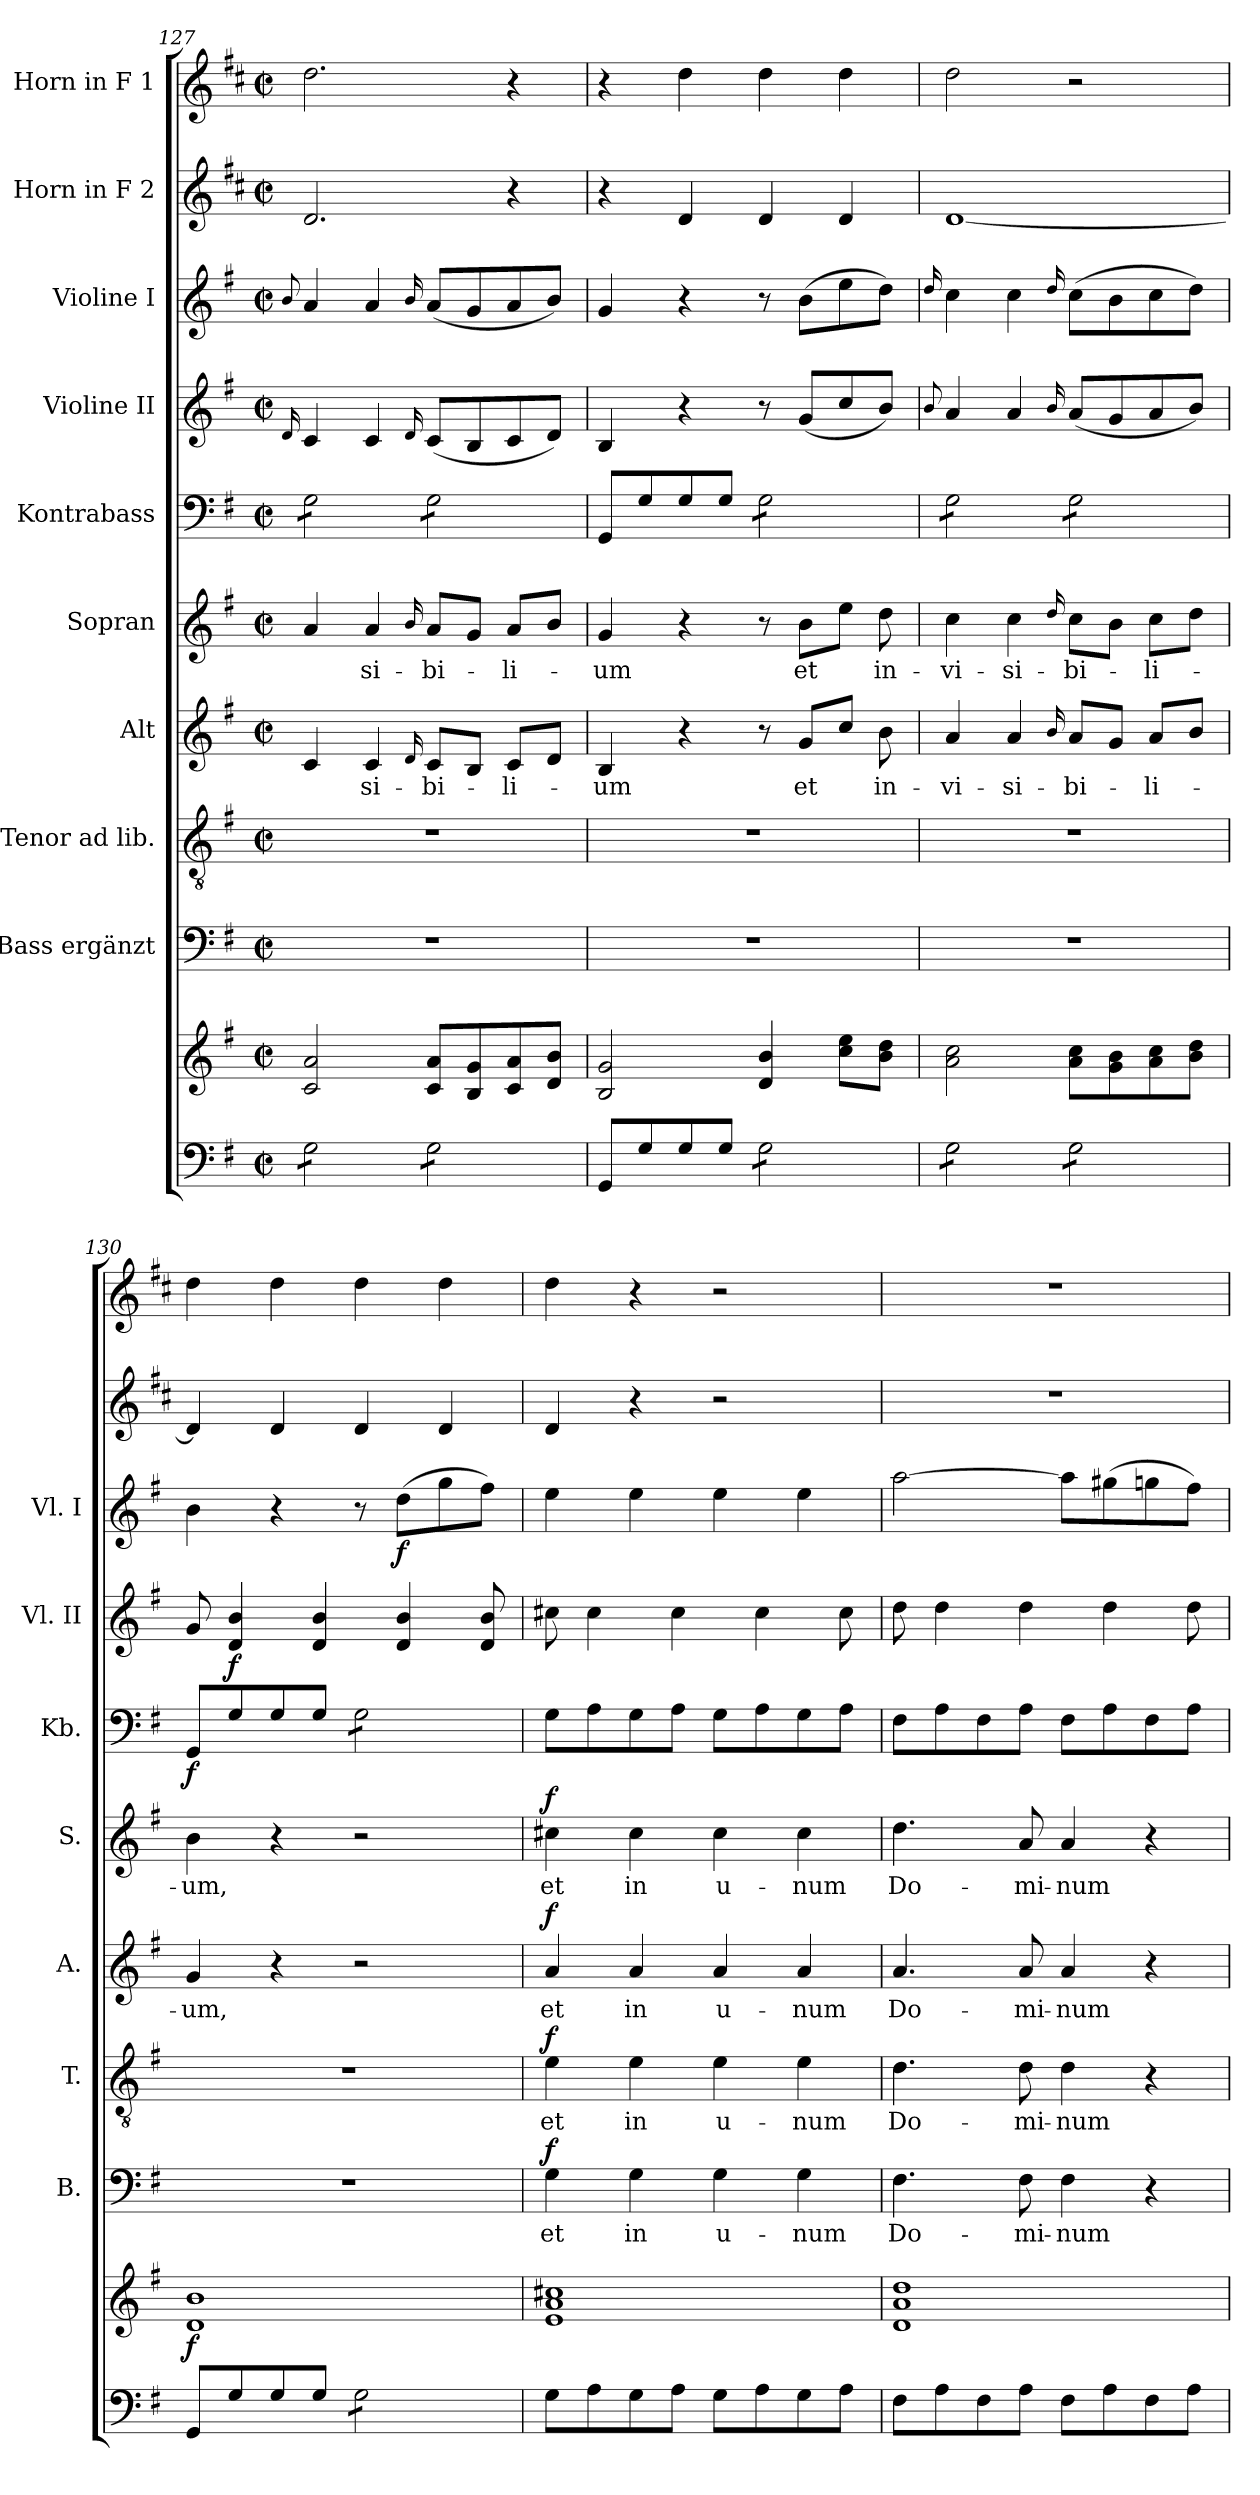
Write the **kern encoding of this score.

**kern	**kern	**dynam	**kern	**text	**dynam	**kern	**text	**dynam	**kern	**text	**dynam	**kern	**text	**dynam	**kern	**dynam	**kern	**dynam	**kern	**dynam	**kern	**kern
*part10	*part10	*part10	*part9	*part9	*part9	*part8	*part8	*part8	*part7	*part7	*part7	*part6	*part6	*part6	*part5	*part5	*part4	*part4	*part3	*part3	*part2	*part1
*staff11	*staff10	*staff10/11	*staff9	*staff9	*staff9	*staff8	*staff8	*staff8	*staff7	*staff7	*staff7	*staff6	*staff6	*staff6	*staff5	*staff5	*staff4	*staff4	*staff3	*staff3	*staff2	*staff1
*	*	*	*I"Bass ergänzt	*	*	*I"Tenor ad lib.	*	*	*I"Alt	*	*	*I"Sopran	*	*	*I"Kontrabass	*	*I"Violine II	*	*I"Violine I	*	*I"Horn in F 2	*I"Horn in F 1
*	*	*	*I'B.	*	*	*I'T.	*	*	*I'A.	*	*	*I'S.	*	*	*I'Kb.	*	*I'Vl. II	*	*I'Vl. I	*	*	*
*clefF4	*clefG2	*	*clefF4	*	*	*clefGv2	*	*	*clefG2	*	*	*clefG2	*	*	*clefF4	*	*clefG2	*	*clefG2	*	*clefG2	*clefG2
*	*	*	*	*	*	*	*	*	*	*	*	*	*	*	*ITrd7c12	*	*	*	*	*	*ITrd4c7	*ITrd4c7
*k[f#]	*k[f#]	*	*k[f#]	*	*	*k[f#]	*	*	*k[f#]	*	*	*k[f#]	*	*	*k[f#]	*	*k[f#]	*	*k[f#]	*	*k[f#]	*k[f#]
*G:	*G:	*	*G:	*	*	*G:	*	*	*G:	*	*	*G:	*	*	*G:	*	*G:	*	*G:	*	*G:	*G:
*M2/2	*M2/2	*	*M2/2	*	*	*M2/2	*	*	*M2/2	*	*	*M2/2	*	*	*M2/2	*	*M2/2	*	*M2/2	*	*M2/2	*M2/2
*met(c|)	*met(c|)	*	*met(c|)	*	*	*met(c|)	*	*	*met(c|)	*	*	*met(c|)	*	*	*met(c|)	*	*met(c|)	*	*met(c|)	*	*met(c|)	*met(c|)
=127	=127	=127	=127	=127	=127	=127	=127	=127	=127	=127	=127	=127	=127	=127	=127	=127	=127	=127	=127	=127	=127	=127
.	.	.	.	.	.	.	.	.	.	.	.	.	.	.	.	.	16qqd/	.	8qqb/	.	.	.
*tremolo	*	*	*	*	*	*	*	*	*	*	*	*	*	*	*	*	*	*	*	*	*	*
*	*	*	*	*	*	*	*	*	*	*	*	*	*	*	*tremolo	*	*	*	*	*	*	*
8G\L	2c/ 2a/	.	1r	.	.	1r	.	.	4c/	.	.	4a/	.	.	8GG\L	.	4c/	.	4a/	.	2.G/	2.g\
8G\	.	.	.	.	.	.	.	.	.	.	.	.	.	.	8GG\	.	.	.	.	.	.	.
!	!	!	!	!	!	!	!	!	!	!LO:LY:b	!	!	!LO:LY:b	!	!	!	!	!	!	!	!	!
8G\	.	.	.	.	.	.	.	.	4c/	-si-	.	4a/	-si-	.	8GG\	.	4c/	.	4a/	.	.	.
8G\J	.	.	.	.	.	.	.	.	.	.	.	.	.	.	8GG\J	.	.	.	.	.	.	.
.	.	.	.	.	.	.	.	.	16qqd/	.	.	16qqb/	.	.	.	.	16qqd/	.	16qqb/	.	.	.
!	!	!	!	!	!	!	!	!	!	!LO:LY:b	!	!	!LO:LY:b	!	!	!	!	!	!	!	!	!
8G\L	8c/ 8a/L	.	.	.	.	.	.	.	8c/L	-bi-	.	8a/L	-bi-	.	8GG\L	.	(<8c/L	.	(<8a/L	.	.	.
8G\	8B/ 8g/	.	.	.	.	.	.	.	8B/J	.	.	8g/J	.	.	8GG\	.	8B/	.	8g/	.	.	.
!	!	!	!	!	!	!	!	!	!	!LO:LY:b	!	!	!LO:LY:b	!	!	!	!	!	!	!	!	!
8G\	8c/ 8a/	.	.	.	.	.	.	.	8c/L	-li-	.	8a/L	-li-	.	8GG\	.	8c/	.	8a/	.	4r	4r
8G\J	8d/ 8b/J	.	.	.	.	.	.	.	8d/J	.	.	8b/J	.	.	8GG\J	.	8d/J)	.	8b/J)	.	.	.
*	*	*	*	*	*	*	*	*	*	*	*	*	*	*	*Xtremolo	*	*	*	*	*	*	*
*Xtremolo	*	*	*	*	*	*	*	*	*	*	*	*	*	*	*	*	*	*	*	*	*	*
!!LO:PB:g=z
=128	=128	=128	=128	=128	=128	=128	=128	=128	=128	=128	=128	=128	=128	=128	=128	=128	=128	=128	=128	=128	=128	=128
!	!	!	!	!	!	!	!	!	!	!LO:LY:b	!	!	!LO:LY:b	!	!	!	!	!	!	!	!	!
8GG/L	2B/ 2g/	.	1r	.	.	1r	.	.	4B/	-um	.	4g/	-um	.	8GGG/L	.	4B/	.	4g/	.	4r	4r
8G/	.	.	.	.	.	.	.	.	.	.	.	.	.	.	8GG/	.	.	.	.	.	.	.
8G/	.	.	.	.	.	.	.	.	4r	.	.	4r	.	.	8GG/	.	4r	.	4r	.	4G/	4g\
8G/J	.	.	.	.	.	.	.	.	.	.	.	.	.	.	8GG/J	.	.	.	.	.	.	.
*tremolo	*	*	*	*	*	*	*	*	*	*	*	*	*	*	*	*	*	*	*	*	*	*
*	*	*	*	*	*	*	*	*	*	*	*	*	*	*	*tremolo	*	*	*	*	*	*	*
8G\L	4d/ 4b/	.	.	.	.	.	.	.	8r	.	.	8r	.	.	8GG\L	.	8r	.	8r	.	4G/	4g\
!	!	!	!	!	!	!	!	!	!	!LO:LY:b	!	!	!LO:LY:b	!	!	!	!	!	!	!	!	!
8G\	.	.	.	.	.	.	.	.	8g/L	et	.	8b\L	et	.	8GG\	.	(<8g/L	.	(>8b\L	.	.	.
8G\	8cc\ 8ee\L	.	.	.	.	.	.	.	8cc/J	.	.	8ee\J	.	.	8GG\	.	8cc/	.	8ee\	.	4G/	4g\
!	!	!	!	!	!	!	!	!	!	!LO:LY:b	!	!	!LO:LY:b	!	!	!	!	!	!	!	!	!
8G\J	8b\ 8dd\J	.	.	.	.	.	.	.	8b\	in-	.	8dd\	in-	.	8GG\J	.	8b/J)	.	8dd\J)	.	.	.
=129	=129	=129	=129	=129	=129	=129	=129	=129	=129	=129	=129	=129	=129	=129	=129	=129	=129	=129	=129	=129	=129	=129
.	.	.	.	.	.	.	.	.	.	.	.	.	.	.	.	.	8qqb/	.	16qqdd/	.	.	.
!	!	!	!	!	!	!	!	!	!	!LO:LY:b	!	!	!LO:LY:b	!	!	!	!	!	!	!	!	!
8G\L	2a\ 2cc\	.	1r	.	.	1r	.	.	4a/	-vi-	.	4cc\	-vi-	.	8GG\L	.	4a/	.	4cc\	.	[1G	2g\
8G\	.	.	.	.	.	.	.	.	.	.	.	.	.	.	8GG\	.	.	.	.	.	.	.
!	!	!	!	!	!	!	!	!	!	!LO:LY:b	!	!	!LO:LY:b	!	!	!	!	!	!	!	!	!
8G\	.	.	.	.	.	.	.	.	4a/	-si-	.	4cc\	-si-	.	8GG\	.	4a/	.	4cc\	.	.	.
8G\J	.	.	.	.	.	.	.	.	.	.	.	.	.	.	8GG\J	.	.	.	.	.	.	.
.	.	.	.	.	.	.	.	.	16qqb/	.	.	16qqdd/	.	.	.	.	16qqb/	.	16qqdd/	.	.	.
!	!	!	!	!	!	!	!	!	!	!LO:LY:b	!	!	!LO:LY:b	!	!	!	!	!	!	!	!	!
8G\L	8a\ 8cc\L	.	.	.	.	.	.	.	8a/L	-bi-	.	8cc\L	-bi-	.	8GG\L	.	(<8a/L	.	(>8cc\L	.	.	2r
8G\	8g\ 8b\	.	.	.	.	.	.	.	8g/J	.	.	8b\J	.	.	8GG\	.	8g/	.	8b\	.	.	.
!	!	!	!	!	!	!	!	!	!	!LO:LY:b	!	!	!LO:LY:b	!	!	!	!	!	!	!	!	!
8G\	8a\ 8cc\	.	.	.	.	.	.	.	8a/L	-li-	.	8cc\L	-li-	.	8GG\	.	8a/	.	8cc\	.	.	.
8G\J	8b\ 8dd\J	.	.	.	.	.	.	.	8b/J	.	.	8dd\J	.	.	8GG\J	.	8b/J)	.	8dd\J)	.	.	.
*	*	*	*	*	*	*	*	*	*	*	*	*	*	*	*Xtremolo	*	*	*	*	*	*	*
*Xtremolo	*	*	*	*	*	*	*	*	*	*	*	*	*	*	*	*	*	*	*	*	*	*
=130	=130	=130	=130	=130	=130	=130	=130	=130	=130	=130	=130	=130	=130	=130	=130	=130	=130	=130	=130	=130	=130	=130
!	!	!LO:DY:a=2	!	!	!	!	!	!	!	!LO:LY:b	!	!	!LO:LY:b	!	!	!LO:DY:b	!	!	!	!	!	!
8GG/L	1d 1b	f	1r	.	.	1r	.	.	4g/	-um,	.	4b\	-um,	.	8GGG/L	f	8g/	.	4b\	.	4G/]	4g\
!	!	!	!	!	!	!	!	!	!	!	!	!	!	!	!	!	!	!LO:DY:b	!	!	!	!
8G/	.	.	.	.	.	.	.	.	.	.	.	.	.	.	8GG/	.	4d/ 4b/	f	.	.	.	.
8G/	.	.	.	.	.	.	.	.	4r	.	.	4r	.	.	8GG/	.	.	.	4r	.	4G/	4g\
8G/J	.	.	.	.	.	.	.	.	.	.	.	.	.	.	8GG/J	.	4d/ 4b/	.	.	.	.	.
*tremolo	*	*	*	*	*	*	*	*	*	*	*	*	*	*	*	*	*	*	*	*	*	*
*	*	*	*	*	*	*	*	*	*	*	*	*	*	*	*tremolo	*	*	*	*	*	*	*
8G\L	.	.	.	.	.	.	.	.	2r	.	.	2r	.	.	8GG\L	.	.	.	8r	.	4G/	4g\
!	!	!	!	!	!	!	!	!	!	!	!	!	!	!	!	!	!	!	!	!LO:DY:b	!	!
8G\	.	.	.	.	.	.	.	.	.	.	.	.	.	.	8GG\	.	4d/ 4b/	.	(>8dd\L	f	.	.
8G\	.	.	.	.	.	.	.	.	.	.	.	.	.	.	8GG\	.	.	.	8gg\	.	4G/	4g\
8G\J	.	.	.	.	.	.	.	.	.	.	.	.	.	.	8GG\J	.	8d/ 8b/	.	8ff#\J)	.	.	.
*	*	*	*	*	*	*	*	*	*	*	*	*	*	*	*Xtremolo	*	*	*	*	*	*	*
*Xtremolo	*	*	*	*	*	*	*	*	*	*	*	*	*	*	*	*	*	*	*	*	*	*
=131	=131	=131	=131	=131	=131	=131	=131	=131	=131	=131	=131	=131	=131	=131	=131	=131	=131	=131	=131	=131	=131	=131
!	!	!	!	!LO:LY:b	!LO:DY:a	!	!LO:LY:b	!LO:DY:a	!	!LO:LY:b	!LO:DY:a	!	!LO:LY:b	!LO:DY:a	!	!	!	!	!	!	!	!
8G\L	1e 1a 1cc#X	.	4G\	et	f	4e\	et	f	4a/	et	f	4cc#X\	et	f	8GG\L	.	8cc#X\	.	4ee\	.	4G/	4g\
8A\	.	.	.	.	.	.	.	.	.	.	.	.	.	.	8AA\	.	4cc#\	.	.	.	.	.
!	!	!	!	!LO:LY:b	!	!	!LO:LY:b	!	!	!LO:LY:b	!	!	!LO:LY:b	!	!	!	!	!	!	!	!	!
8G\	.	.	4G\	in	.	4e\	in	.	4a/	in	.	4cc#\	in	.	8GG\	.	.	.	4ee\	.	4r	4r
8A\J	.	.	.	.	.	.	.	.	.	.	.	.	.	.	8AA\J	.	4cc#\	.	.	.	.	.
!	!	!	!	!LO:LY:b	!	!	!LO:LY:b	!	!	!LO:LY:b	!	!	!LO:LY:b	!	!	!	!	!	!	!	!	!
8G\L	.	.	4G\	u-	.	4e\	u-	.	4a/	u-	.	4cc#\	u-	.	8GG\L	.	.	.	4ee\	.	2r	2r
8A\	.	.	.	.	.	.	.	.	.	.	.	.	.	.	8AA\	.	4cc#\	.	.	.	.	.
!	!	!	!	!LO:LY:b	!	!	!LO:LY:b	!	!	!LO:LY:b	!	!	!LO:LY:b	!	!	!	!	!	!	!	!	!
8G\	.	.	4G\	-num	.	4e\	-num	.	4a/	-num	.	4cc#\	-num	.	8GG\	.	.	.	4ee\	.	.	.
8A\J	.	.	.	.	.	.	.	.	.	.	.	.	.	.	8AA\J	.	8cc#\	.	.	.	.	.
!!LO:PB:g=z
=132	=132	=132	=132	=132	=132	=132	=132	=132	=132	=132	=132	=132	=132	=132	=132	=132	=132	=132	=132	=132	=132	=132
!	!	!	!	!LO:LY:b	!	!	!LO:LY:b	!	!	!LO:LY:b	!	!	!LO:LY:b	!	!	!	!	!	!	!	!	!
8F#\L	1d 1a 1dd	.	4.F#\	Do-	.	4.d\	Do-	.	4.a/	Do-	.	4.dd\	Do-	.	8FF#\L	.	8dd\	.	[2aa\	.	1r	1r
8A\	.	.	.	.	.	.	.	.	.	.	.	.	.	.	8AA\	.	4dd\	.	.	.	.	.
8F#\	.	.	.	.	.	.	.	.	.	.	.	.	.	.	8FF#\	.	.	.	.	.	.	.
!	!	!	!	!LO:LY:b	!	!	!LO:LY:b	!	!	!LO:LY:b	!	!	!LO:LY:b	!	!	!	!	!	!	!	!	!
8A\J	.	.	8F#\	-mi-	.	8d\	-mi-	.	8a/	-mi-	.	8a/	-mi-	.	8AA\J	.	4dd\	.	.	.	.	.
!	!	!	!	!LO:LY:b	!	!	!LO:LY:b	!	!	!LO:LY:b	!	!	!LO:LY:b	!	!	!	!	!	!	!	!	!
8F#\L	.	.	4F#\	-num	.	4d\	-num	.	4a/	-num	.	4a/	-num	.	8FF#\L	.	.	.	8aa\L]	.	.	.
8A\	.	.	.	.	.	.	.	.	.	.	.	.	.	.	8AA\	.	4dd\	.	(>8gg#X\	.	.	.
8F#\	.	.	4r	.	.	4r	.	.	4r	.	.	4r	.	.	8FF#\	.	.	.	8ggn\	.	.	.
8A\J	.	.	.	.	.	.	.	.	.	.	.	.	.	.	8AA\J	.	8dd\	.	8ff#\J)	.	.	.
=	=	=	=	=	=	=	=	=	=	=	=	=	=	=	=	=	=	=	=	=	=	=
*-	*-	*-	*-	*-	*-	*-	*-	*-	*-	*-	*-	*-	*-	*-	*-	*-	*-	*-	*-	*-	*-	*-
